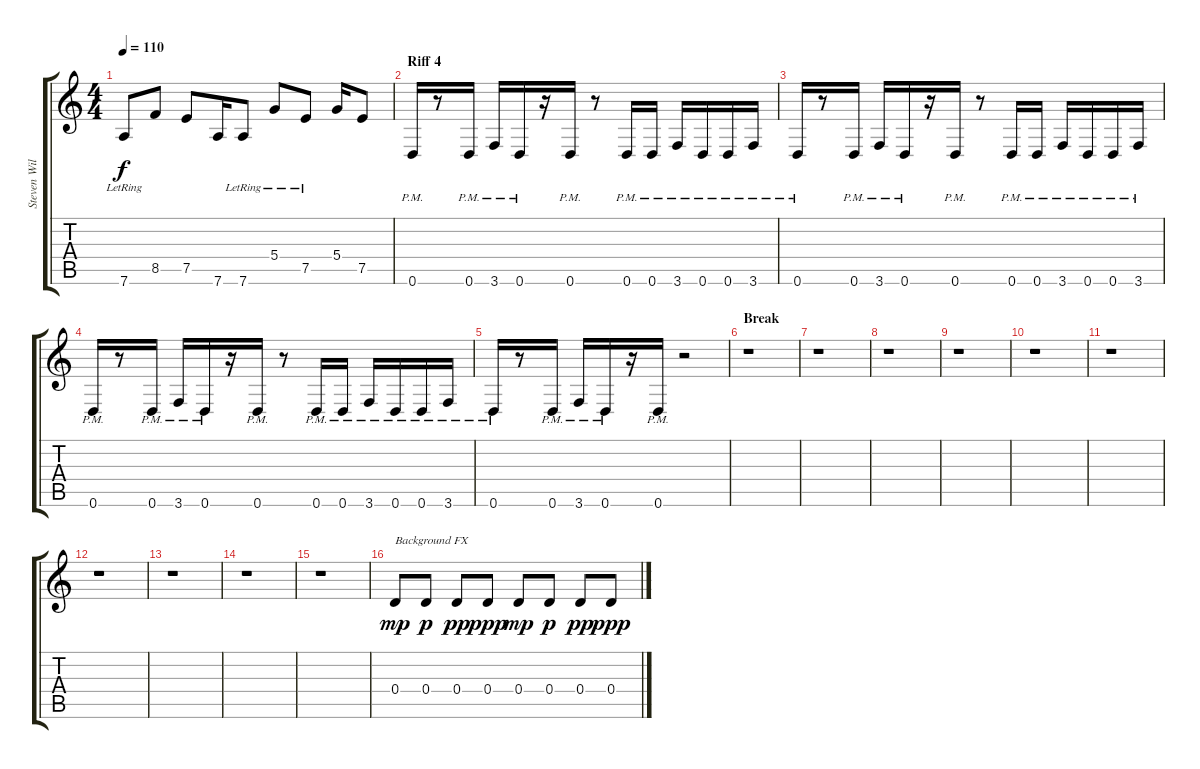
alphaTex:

\track ("Steven Wilson - Guitar 1" "Steven Wil") {instrument electricguitarjazz}
\staff {score tabs}
\tuning (E4 B3 G3 D3 A2 D2) {hide}
\ts (4 4)
\tempo 110
\clef g2
\ks c
7.6{lr}.8{dy f} 8.5.8 7.5.8 7.6.16 7.6{lr}.8 5.4{lr}.8 7.5{lr}.8 5.4.16 7.5.8 |
\section ("" "Riff 4")
0.6{pm}.16 r.8 0.6{pm}.16 3.6{pm}.16 0.6{pm}.16 r.16 0.6{pm}.16 r.8 0.6{pm}.16 0.6{pm}.16 3.6{pm}.16 0.6{pm}.16 0.6{pm}.16 3.6{pm}.16 |
0.6{pm}.16 r.8 0.6{pm}.16 3.6{pm}.16 0.6{pm}.16 r.16 0.6{pm}.16 r.8 0.6{pm}.16 0.6{pm}.16 3.6{pm}.16 0.6{pm}.16 0.6{pm}.16 3.6{pm}.16 |
0.6{pm}.16 r.8 0.6{pm}.16 3.6{pm}.16 0.6{pm}.16 r.16 0.6{pm}.16 r.8 0.6{pm}.16 0.6{pm}.16 3.6{pm}.16 0.6{pm}.16 0.6{pm}.16 3.6{pm}.16 |
0.6{pm}.16 r.8 0.6{pm}.16 3.6{pm}.16 0.6{pm}.16 r.16 0.6{pm}.16 r.2 |
\section ("" "Break")
r.1 |
r.1 |
r.1 |
r.1 |
r.1 |
r.1 |
r.1 |
r.1 |
r.1 |
r.1 |
0.4.8{txt "Background FX" dy mp} 0.4.8{dy p} 0.4.8{dy pp} 0.4.8{dy ppp} 0.4.8{dy mp} 0.4.8{dy p} 0.4.8{dy pp} 0.4.8{dy ppp}
